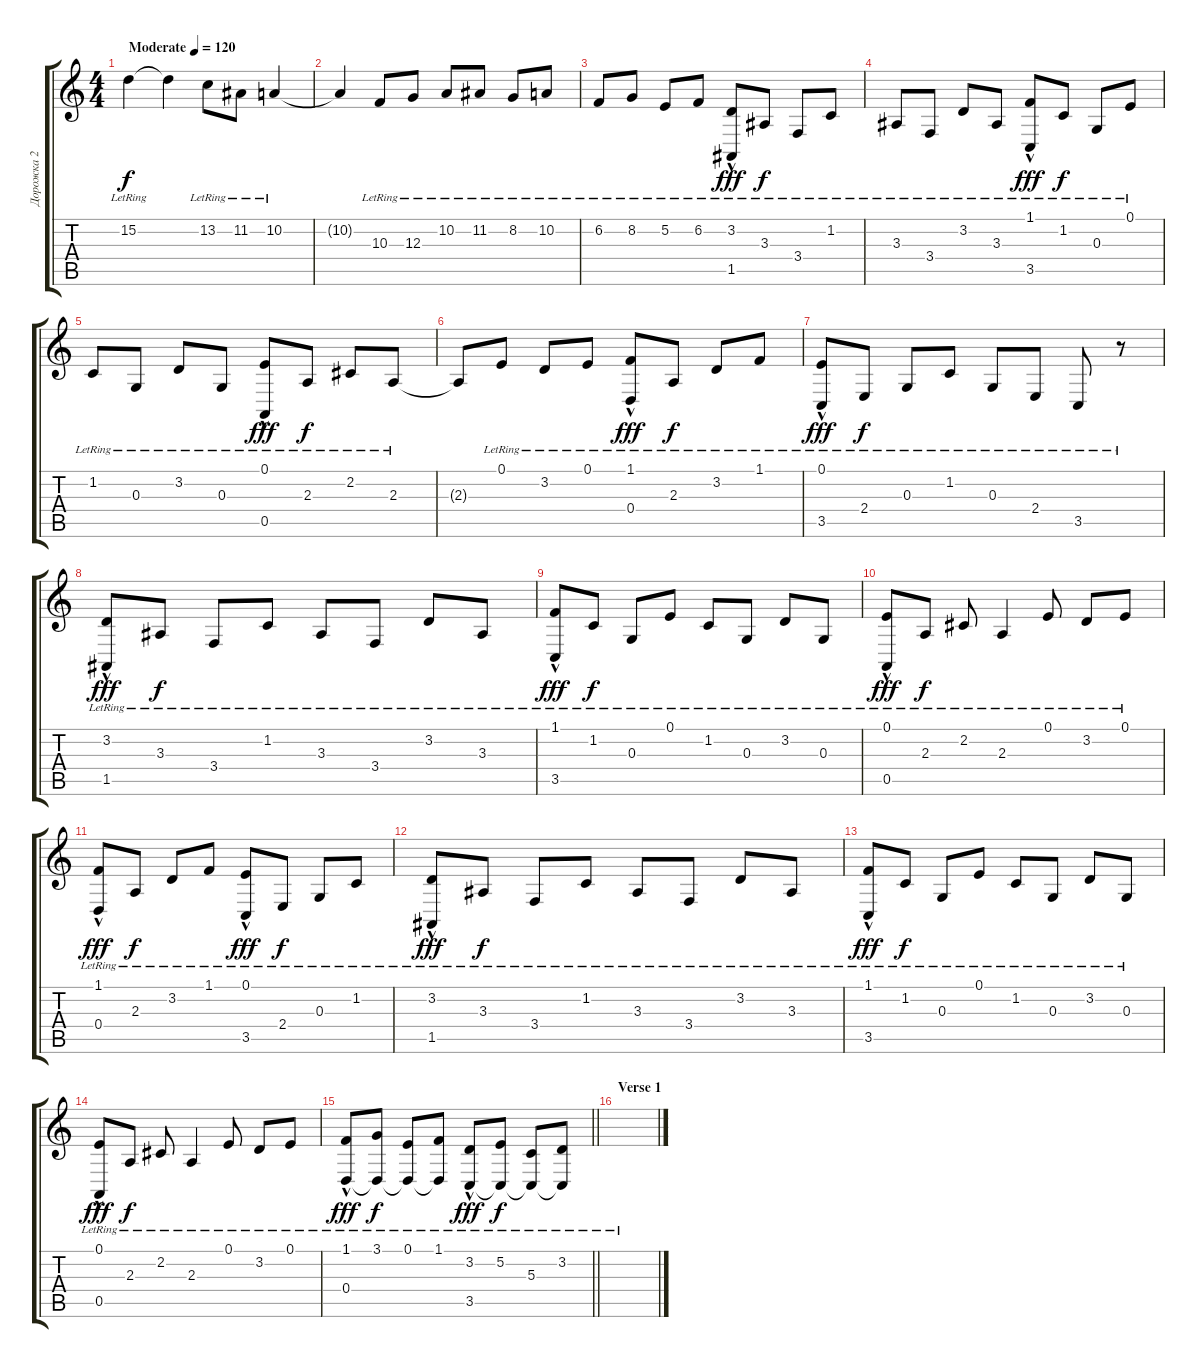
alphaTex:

\track ("Дорожка 2" "Дорожка 2") {instrument electricgrandpiano}
\staff {score tabs}
\tuning (E4 B3 G3 D3 A2 E2) {hide}
\ts (4 4)
\tempo (120 "Moderate")
\clef g2
\ks c
15.2{lr}.4{dy f instrument electricgrandpiano} 15.2{t}.4 13.2{lr}.8 11.2{lr}.8 10.2{lr}.4 |
10.2{t}.4 10.3{lr}.8 12.3{lr}.8 10.2{lr}.8 11.2{lr}.8 8.2{lr}.8 10.2{lr}.8 |
6.2{lr}.8 8.2{lr}.8 5.2{lr}.8 6.2{lr}.8 (3.2{hac lr} 1.5{hac lr}).8{dy fff} 3.3{lr}.8{dy f} 3.4{lr}.8 1.2{lr}.8 |
3.3{lr}.8 3.4{lr}.8 3.2{lr}.8 3.3{lr}.8 (1.1{hac lr} 3.5{hac lr}).8{dy fff} 1.2{lr}.8{dy f} 0.3{lr}.8 0.1{lr}.8 |
1.2{lr}.8 0.3{lr}.8 3.2{lr}.8 0.3{lr}.8 (0.1{hac lr} 0.5{hac lr}).8{dy fff} 2.3{lr}.8{dy f} 2.2{lr}.8 2.3{lr}.8 |
2.3{t}.8 0.1{lr}.8 3.2{lr}.8 0.1{lr}.8 (1.1{hac lr} 0.4{hac lr}).8{dy fff} 2.3{lr}.8{dy f} 3.2{lr}.8 1.1{lr}.8 |
(0.1{hac lr} 3.5{hac lr}).8{dy fff} 2.4{lr}.8{dy f} 0.3{lr}.8 1.2{lr}.8 0.3{lr}.8 2.4{lr}.8 3.5{lr}.8 r.8 |
(3.2{hac lr} 1.5{hac lr}).8{dy fff} 3.3{lr}.8{dy f} 3.4{lr}.8 1.2{lr}.8 3.3{lr}.8 3.4{lr}.8 3.2{lr}.8 3.3{lr}.8 |
(1.1{hac lr} 3.5{hac lr}).8{dy fff} 1.2{lr}.8{dy f} 0.3{lr}.8 0.1{lr}.8 1.2{lr}.8 0.3{lr}.8 3.2{lr}.8 0.3{lr}.8 |
(0.1{hac lr} 0.5{hac lr}).8{dy fff} 2.3{lr}.8{dy f} 2.2{lr}.8 2.3{lr}.4 0.1{lr}.8 3.2{lr}.8 0.1{lr}.8 |
(1.1{hac lr} 0.4{hac lr}).8{dy fff} 2.3{lr}.8{dy f} 3.2{lr}.8 1.1{lr}.8 (0.1{hac lr} 3.5{hac lr}).8{dy fff} 2.4{lr}.8{dy f} 0.3{lr}.8 1.2{lr}.8 |
(3.2{hac lr} 1.5{hac lr}).8{dy fff} 3.3{lr}.8{dy f} 3.4{lr}.8 1.2{lr}.8 3.3{lr}.8 3.4{lr}.8 3.2{lr}.8 3.3{lr}.8 |
(1.1{hac lr} 3.5{hac lr}).8{dy fff} 1.2{lr}.8{dy f} 0.3{lr}.8 0.1{lr}.8 1.2{lr}.8 0.3{lr}.8 3.2{lr}.8 0.3{lr}.8 |
(0.1{hac lr} 0.5{hac lr}).8{dy fff} 2.3{lr}.8{dy f} 2.2{lr}.8 2.3{lr}.4 0.1{lr}.8 3.2{lr}.8 0.1{lr}.8 |
\barLineRight lightlight
(1.1{hac lr} 0.4{hac}).8{dy fff} (3.1{lr} 0.4{t}).8{dy f} (0.1{lr} 0.4{t}).8 (1.1{lr} 0.4{t}).8 (3.2{hac lr} 3.5{hac}).8{dy fff} (5.2{lr} 3.5{t}).8{dy f} (5.3{lr} 3.5{t}).8 (3.2{lr} 3.5{t}).8 |
\section ("" "Verse 1")
